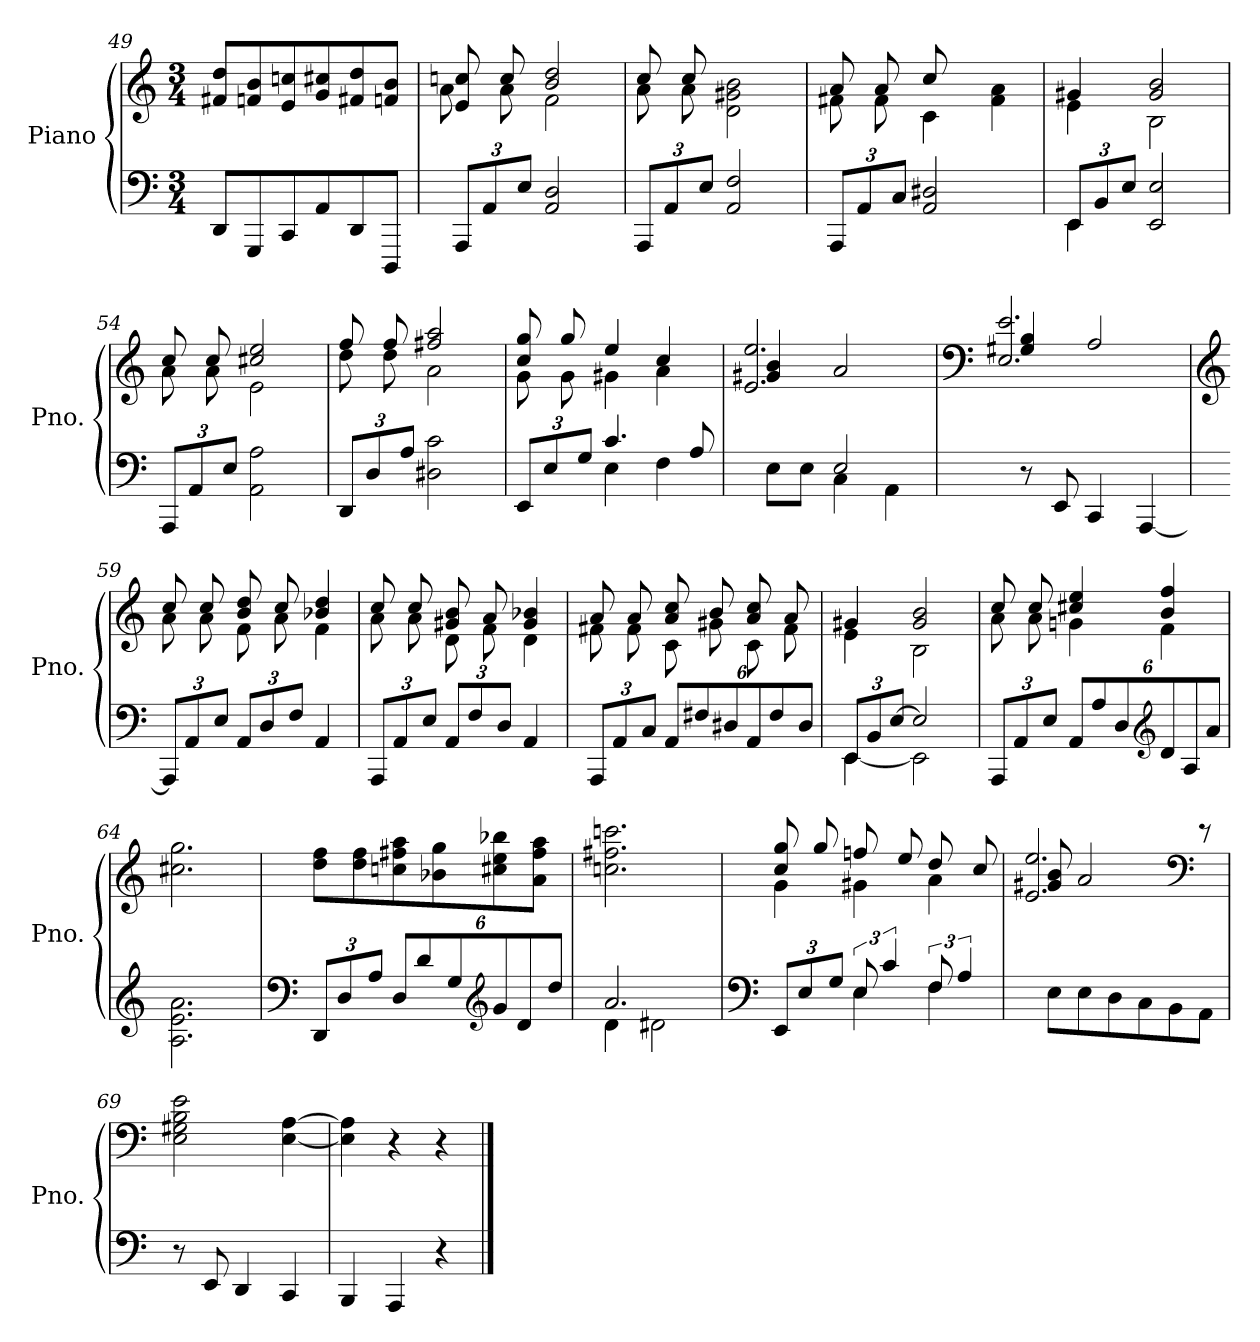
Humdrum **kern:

**kern	**kern
*part1	*part1
*staff2	*staff1
*I"Piano	*
*I'Pno.	*
*clefF4	*clefG2
*k[]	*k[]
*M3/4	*M3/4
=49	=49
8DD/L	8f#X/ 8dd/L
8GGG/	8fn/ 8b/
8CC/	8e/ 8ccn/
8AA/	8g/ 8cc#X/
8DD/	8f#X/ 8dd/
8DDD/J	8fn/ 8b/J
=50	=50
*Xbrackettup	*
*	*^
12AAA/L	8e/ 8ccn/	8a\
12AA/	.	.
.	8cc/	8a\
12E/J	.	.
2AA/ 2D/	2b/ 2dd/	2f\
=51	=51	=51
12AAA/L	8cc/	8a\
12AA/	.	.
.	8cc/	8a\
12E/J	.	.
2AA/ 2F/	2ryy	2d\ 2g#X\ 2b\
=52	=52	=52
12AAA/L	8a/	8f#X\
12AA/	.	.
.	8a/	8f#\
12C/J	.	.
2AA/ 2D#X/	8cc/	4c\
.	4.ryy	.
.	.	4f#\ 4a\
!!LO:LB:g=z	!!
=53	=53	=53
*^	*	*
12EE/L	4EE\	4g#X/	4e\
12BB/	.	.	.
12E/J	.	.	.
2EE/ 2E/	2ryy	2g#/ 2b/	2B\
*v	*v	*	*
=54	=54	=54
12AAA/L	8cc/	8a\
12AA/	.	.
.	8cc/	8a\
12E/J	.	.
2AA\ 2A\	2cc#X/ 2ee/	2e\
=55	=55	=55
12DD/L	8ff/	8dd\
12D/	.	.
.	8ff/	8dd\
12A/J	.	.
2D#X\ 2c\	2ff#X/ 2aa/	2a\
=56	=56	=56
*^	*	*
12EE/L	4ryy	8cc/ 8gg/	8g\
12E/	.	.	.
.	.	8gg/	8g\
12G/J	.	.	.
4.c/	4E\	4ee/	4g#X\
.	4F\	4cc/	4a\
8A/	.	.	.
=57	=57	=57	=57
4ryy	8E\L	4g#X/ 4b/	2.e/ 2.ee/
.	8E\J	.	.
2E/	4C\	2a/	.
.	4AA\	.	.
*v	*v	*	*
=58	=58	=58
*	*clefF4	*
8r	4G#X/ 4B/	2.E/ 2.e/
8EE/	.	.
4CC/	2A/	.
[4AAA/	.	.
!!LO:LB:g=z	!!
=59	=59	=59
*	*clefG2	*
12AAA/L]	8cc/	8a\
12AA/	.	.
.	8cc/	8a\
12E/J	.	.
12AA/L	8b/ 8dd/	8f\
12D/	.	.
.	8cc/	8a\
12F/J	.	.
4AA/	4b-X/ 4dd/	4f\
=60	=60	=60
12AAA/L	8cc/	8a\
12AA/	.	.
.	8cc/	8a\
12E/J	.	.
12AA/L	8g#X/ 8b/	8d\
12F/	.	.
.	8a/	8f\
12D/J	.	.
4AA/	4g#/ 4b-X/	4d\
=61	=61	=61
12AAA/L	8a/	8f#X\
12AA/	.	.
.	8a/	8f#\
12C/J	.	.
12AA/L	8a/ 8cc/	8c\
12F#X/	.	.
.	8b/	8g#X\
12D#X/	.	.
12AA/	8a/ 8cc/	8c\
12F#/	.	.
.	8a/	8f#\
12D#/J	.	.
=62	=62	=62
*^	*	*
12EE/L	[4EE\	4g#X/	4e\
12BB/	.	.	.
[12E/J	.	.	.
2E/]	2EE\]	2g#/ 2b/	2B\
*v	*v	*	*
!!LO:PB:g=z	!!
=63	=63	=63
12AAA/L	8cc/	8a\
12AA/	.	.
.	8cc/	8a\
12E/J	.	.
12AA/L	4cc#X/ 4ee/	4gn\
12A/	.	.
12D/	.	.
*clefG2	*	*
12d/	4b/ 4ff/	4f\
12A/	.	.
12a/J	.	.
*	*v	*v
=64	=64
2.A\ 2.e\ 2.a\	2.cc#X\ 2.gg\
=65	=65
*clefF4	*
12DD/L	8dd\ 8ff\L
12D/	.
.	8dd\ 8ff\
12A/J	.
12D/L	8ccn\ 8ff#X\ 8aa\
12d/	.
.	8b-X\ 8gg\
12G/	.
*clefG2	*
12g/	8cc#X\ 8ee\ 8bb-X\
12d/	.
.	8a\ 8ff#\ 8aa\J
12dd/J	.
=66	=66
*^	*
2.a/	4d\	2.ccn\ 2.ff#X\ 2.cccn\
.	2d#X\	.
=67	=67	=67
*clefF4	*	*
*	*	*^
12EE/L	4ryy	8cc/ 8gg/	4g\
12E/	.	.	.
.	.	8gg/	.
12G/J	.	.	.
*brackettup	*	*	*
12E/	4E\	8ffn/	4g#X\
6c/	.	.	.
.	.	8ee/	.
12F/	4F\	8dd/	4a\
6A/	.	.	.
.	.	8cc/	.
*v	*v	*	*
!!LO:LB:g=z	!!
=68	=68	=68
8E\L	8g#X/ 8b/	2.e/ 2.ee/
8E\	2a/	.
8D\	.	.
8C\	.	.
8BB\	.	.
*	*clefF4	*
8AA\J	8r	.
*	*v	*v
=69	=69
8r	2E\ 2G#X\ 2B\ 2e\
8EE/	.
4DD/	.
4CC/	[4E\ [4A\
=70	=70
4BBB/	4E\] 4A\]
4AAA/	4r
4r	4r
==	==
*-	*-
